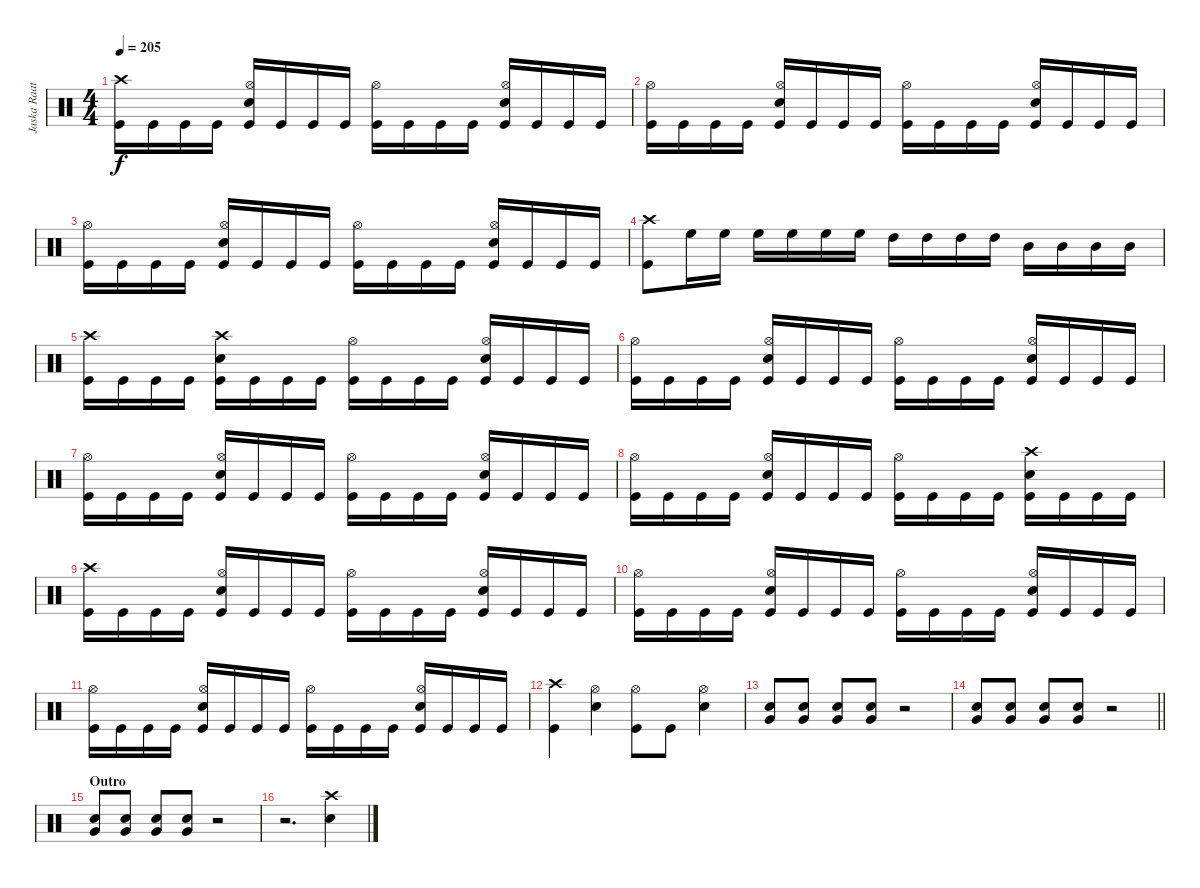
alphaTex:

\track ("Jaska Raatikainen" "Jaska Raat") {instrument percussion}
\staff {score}
\articulation defaults
\ts (4 4)
\tempo 205
\clef neutral
\ks c
("Crash high (hit)" "Kick (hit)").16{dy f} "Kick (hit)".16 "Kick (hit)".16 "Kick (hit)".16 ("Hi-Hat (open)" "Snare (hit) 2" "Kick (hit)").16 "Kick (hit)".16 "Kick (hit)".16 "Kick (hit)".16 ("Hi-Hat (open)" "Kick (hit)").16 "Kick (hit)".16 "Kick (hit)".16 "Kick (hit)".16 ("Hi-Hat (open)" "Snare (hit) 2" "Kick (hit)").16 "Kick (hit)".16 "Kick (hit)".16 "Kick (hit)".16 |
("Hi-Hat (open)" "Kick (hit)").16 "Kick (hit)".16 "Kick (hit)".16 "Kick (hit)".16 ("Hi-Hat (open)" "Snare (hit) 2" "Kick (hit)").16 "Kick (hit)".16 "Kick (hit)".16 "Kick (hit)".16 ("Hi-Hat (open)" "Kick (hit)").16 "Kick (hit)".16 "Kick (hit)".16 "Kick (hit)".16 ("Hi-Hat (open)" "Snare (hit) 2" "Kick (hit)").16 "Kick (hit)".16 "Kick (hit)".16 "Kick (hit)".16 |
("Hi-Hat (open)" "Kick (hit)").16 "Kick (hit)".16 "Kick (hit)".16 "Kick (hit)".16 ("Hi-Hat (open)" "Snare (hit) 2" "Kick (hit)").16 "Kick (hit)".16 "Kick (hit)".16 "Kick (hit)".16 ("Hi-Hat (open)" "Kick (hit)").16 "Kick (hit)".16 "Kick (hit)".16 "Kick (hit)".16 ("Hi-Hat (open)" "Snare (hit) 2" "Kick (hit)").16 "Kick (hit)".16 "Kick (hit)".16 "Kick (hit)".16 |
("Crash high (hit)" "Kick (hit)").8 "High Floor Tom (hit)".16 "High Floor Tom (hit)".16 "High Floor Tom (hit)".16 "High Floor Tom (hit)".16 "High Floor Tom (hit)".16 "High Floor Tom (hit)".16 "High Tom (hit)".16 "High Tom (hit)".16 "High Tom (hit)".16 "High Tom (hit)".16 "Mid Tom (hit)".16 "Mid Tom (hit)".16 "Mid Tom (hit)".16 "Mid Tom (hit)".16 |
("Crash high (hit)" "Kick (hit)").16 "Kick (hit)".16 "Kick (hit)".16 "Kick (hit)".16 ("Crash high (hit)" "Snare (hit) 2" "Kick (hit)").16 "Kick (hit)".16 "Kick (hit)".16 "Kick (hit)".16 ("Hi-Hat (open)" "Kick (hit)").16 "Kick (hit)".16 "Kick (hit)".16 "Kick (hit)".16 ("Hi-Hat (open)" "Snare (hit) 2" "Kick (hit)").16 "Kick (hit)".16 "Kick (hit)".16 "Kick (hit)".16 |
("Hi-Hat (open)" "Kick (hit)").16 "Kick (hit)".16 "Kick (hit)".16 "Kick (hit)".16 ("Hi-Hat (open)" "Snare (hit) 2" "Kick (hit)").16 "Kick (hit)".16 "Kick (hit)".16 "Kick (hit)".16 ("Hi-Hat (open)" "Kick (hit)").16 "Kick (hit)".16 "Kick (hit)".16 "Kick (hit)".16 ("Hi-Hat (open)" "Snare (hit) 2" "Kick (hit)").16 "Kick (hit)".16 "Kick (hit)".16 "Kick (hit)".16 |
("Hi-Hat (open)" "Kick (hit)").16 "Kick (hit)".16 "Kick (hit)".16 "Kick (hit)".16 ("Hi-Hat (open)" "Snare (hit) 2" "Kick (hit)").16 "Kick (hit)".16 "Kick (hit)".16 "Kick (hit)".16 ("Hi-Hat (open)" "Kick (hit)").16 "Kick (hit)".16 "Kick (hit)".16 "Kick (hit)".16 ("Hi-Hat (open)" "Snare (hit) 2" "Kick (hit)").16 "Kick (hit)".16 "Kick (hit)".16 "Kick (hit)".16 |
("Hi-Hat (open)" "Kick (hit)").16 "Kick (hit)".16 "Kick (hit)".16 "Kick (hit)".16 ("Hi-Hat (open)" "Snare (hit) 2" "Kick (hit)").16 "Kick (hit)".16 "Kick (hit)".16 "Kick (hit)".16 ("Hi-Hat (open)" "Kick (hit)").16 "Kick (hit)".16 "Kick (hit)".16 "Kick (hit)".16 ("Crash high (hit)" "Snare (hit) 2" "Kick (hit)").16 "Kick (hit)".16 "Kick (hit)".16 "Kick (hit)".16 |
("Crash high (hit)" "Kick (hit)").16 "Kick (hit)".16 "Kick (hit)".16 "Kick (hit)".16 ("Hi-Hat (open)" "Snare (hit) 2" "Kick (hit)").16 "Kick (hit)".16 "Kick (hit)".16 "Kick (hit)".16 ("Hi-Hat (open)" "Kick (hit)").16 "Kick (hit)".16 "Kick (hit)".16 "Kick (hit)".16 ("Hi-Hat (open)" "Snare (hit) 2" "Kick (hit)").16 "Kick (hit)".16 "Kick (hit)".16 "Kick (hit)".16 |
("Hi-Hat (open)" "Kick (hit)").16 "Kick (hit)".16 "Kick (hit)".16 "Kick (hit)".16 ("Hi-Hat (open)" "Snare (hit) 2" "Kick (hit)").16 "Kick (hit)".16 "Kick (hit)".16 "Kick (hit)".16 ("Hi-Hat (open)" "Kick (hit)").16 "Kick (hit)".16 "Kick (hit)".16 "Kick (hit)".16 ("Hi-Hat (open)" "Snare (hit) 2" "Kick (hit)").16 "Kick (hit)".16 "Kick (hit)".16 "Kick (hit)".16 |
("Hi-Hat (open)" "Kick (hit)").16 "Kick (hit)".16 "Kick (hit)".16 "Kick (hit)".16 ("Hi-Hat (open)" "Snare (hit) 2" "Kick (hit)").16 "Kick (hit)".16 "Kick (hit)".16 "Kick (hit)".16 ("Hi-Hat (open)" "Kick (hit)").16 "Kick (hit)".16 "Kick (hit)".16 "Kick (hit)".16 ("Hi-Hat (open)" "Snare (hit) 2" "Kick (hit)").16 "Kick (hit)".16 "Kick (hit)".16 "Kick (hit)".16 |
("Crash high (hit)" "Kick (hit)").4 ("Hi-Hat (open)" "Snare (hit) 2").4 ("Hi-Hat (open)" "Kick (hit)").8 "Kick (hit)".8 ("Hi-Hat (open)" "Snare (hit) 2").4 |
("Snare (hit) 2" "Very Low Tom (hit)").8 ("Snare (hit) 2" "Very Low Tom (hit)").8 ("Snare (hit) 2" "Very Low Tom (hit)").8 ("Snare (hit) 2" "Very Low Tom (hit)").8 r.2 |
\barLineRight lightlight
("Snare (hit) 2" "Very Low Tom (hit)").8 ("Snare (hit) 2" "Very Low Tom (hit)").8 ("Snare (hit) 2" "Very Low Tom (hit)").8 ("Snare (hit) 2" "Very Low Tom (hit)").8 r.2 |
\section ("" "Outro")
("Snare (hit) 2" "Very Low Tom (hit)").8 ("Snare (hit) 2" "Very Low Tom (hit)").8 ("Snare (hit) 2" "Very Low Tom (hit)").8 ("Snare (hit) 2" "Very Low Tom (hit)").8 r.2 |
r.2{d} ("Crash high (hit)" "Snare (hit) 2").4
